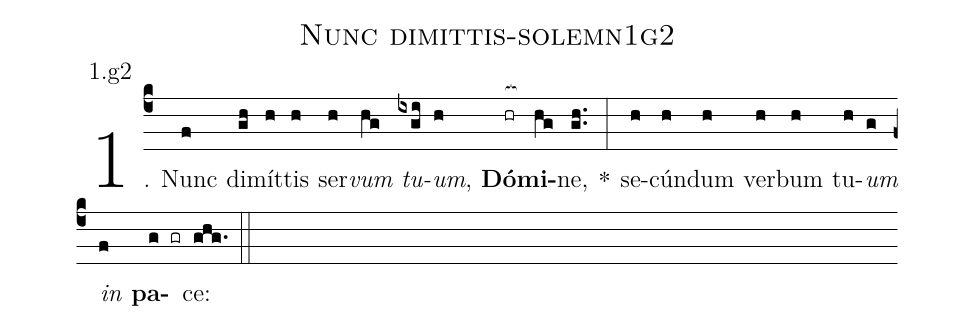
name: Nunc dimittis-solemn1g2;
annotation: 1.g2;
%%
(c4)1. Nunc(f) di(gh)mít(h)tis(h) ser(h)<i>vum</i>(hg) <i>tu</i>(ixgi)<i>um</i>,(h) <b>Dó</b>(hr[ocb:1{])<b>mi</b>(hg[ocb:0}])ne,(gh..) *(:) se(h)cún(h)dum(h) ver(h)bum(h) tu(h)<i>um</i>(g) <i>in</i>(f) <b>pa</b>(g gr)ce:(ghg.) (::)
